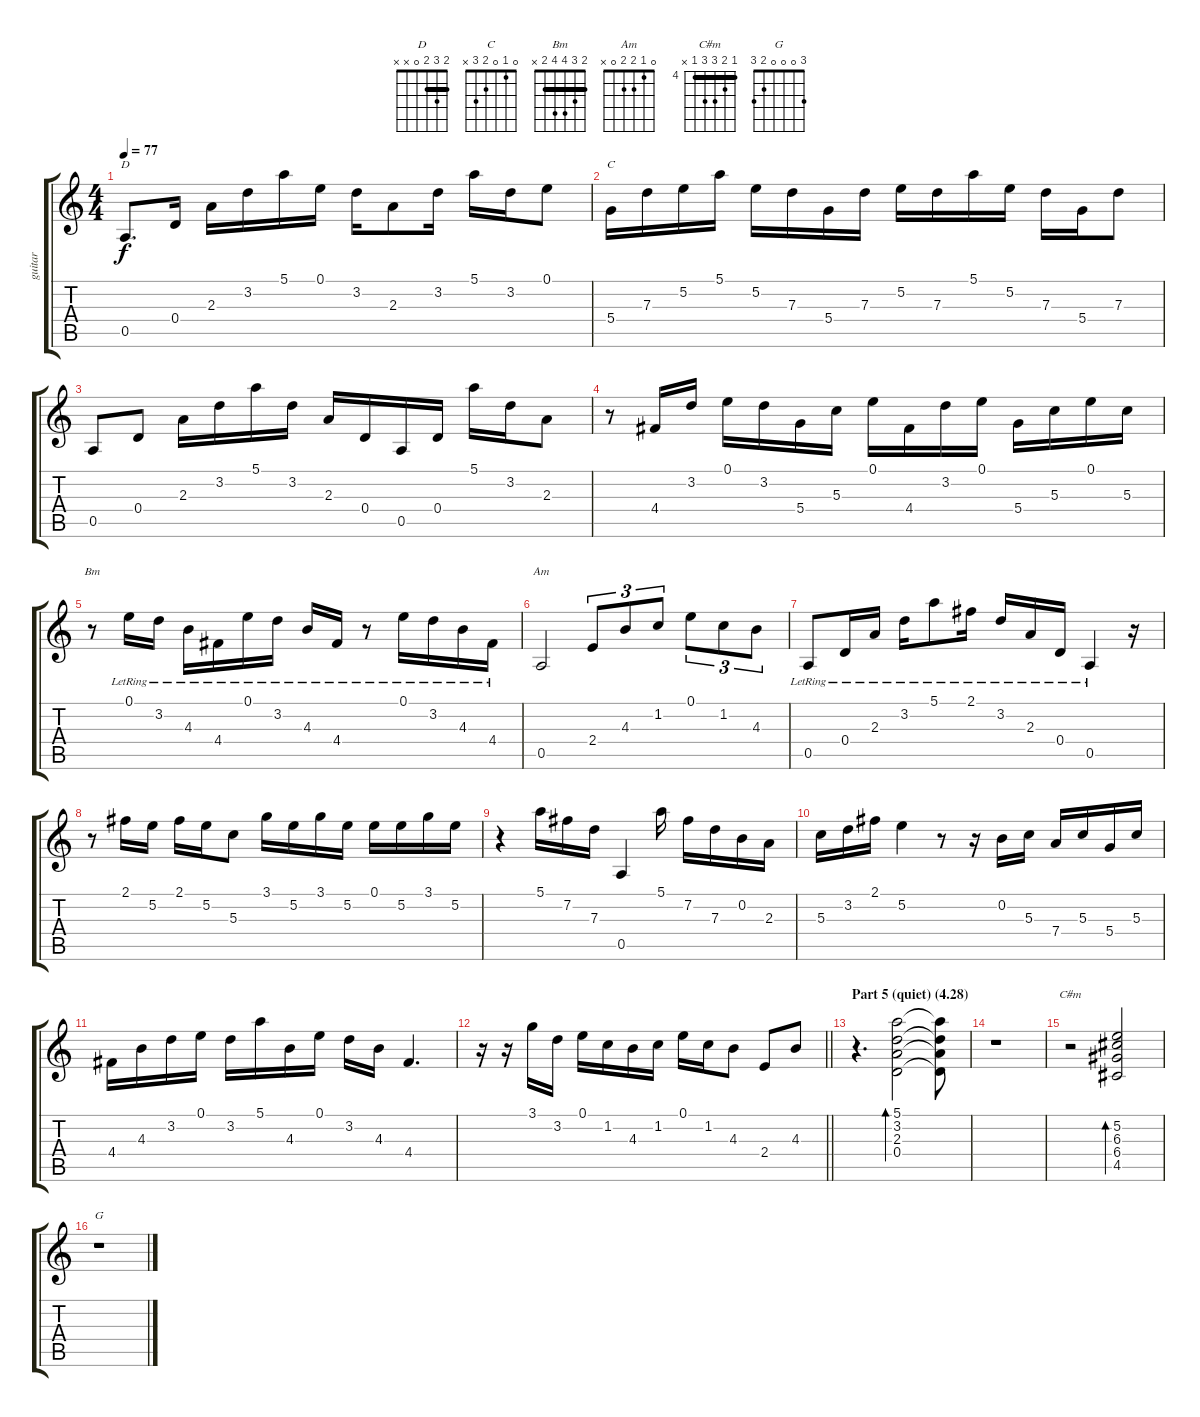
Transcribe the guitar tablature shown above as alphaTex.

\track ("guitar" "guitar") {instrument acousticguitarsteel}
\staff {score tabs}
\tuning (E4 B3 G3 D3 A2 E2) {hide}
\chord ("D" 2 3 2 0 x x) {barre 2}
\chord ("C" 0 1 0 2 3 x)
\chord ("Bm" 2 3 4 4 2 x) {barre 2}
\chord ("Am" 0 1 2 2 0 x)
\chord ("C#m" 4 5 6 6 4 x) {firstfret 4 barre 4}
\chord ("G" 3 0 0 0 2 3)
\ts (4 4)
\tempo 77
\clef g2
\ks c
0.5.8{d ch "D" dy f} 0.4.16 2.3.16 3.2.16 5.1.16 0.1.16 3.2.16 2.3.8 3.2.16 5.1.16 3.2.16 0.1.8 |
5.4.16{ch "C"} 7.3.16 5.2.16 5.1.16 5.2.16 7.3.16 5.4.16 7.3.16 5.2.16 7.3.16 5.1.16 5.2.16 7.3.16 5.4.16 7.3.8 |
0.5.8 0.4.8 2.3.16 3.2.16 5.1.16 3.2.16 2.3.16 0.4.16 0.5.16 0.4.16 5.1.16 3.2.16 2.3.8 |
r.8 4.4.16 3.2.16 0.1.16 3.2.16 5.4.16 5.3.16 0.1.16 4.4.16 3.2.16 0.1.16 5.4.16 5.3.16 0.1.16 5.3.16 |
r.8{ch "Bm"} 0.1{lr}.16 3.2{lr}.16 4.3{lr}.16 4.4{lr}.16 0.1{lr}.16 3.2{lr}.16 4.3{lr}.16 4.4{lr}.16 r.8 0.1{lr}.16 3.2{lr}.16 4.3{lr}.16 4.4{lr}.16 |
0.5.2{ch "Am"} 2.4.8{tu (3 2)} 4.3.8{tu (3 2)} 1.2.8{tu (3 2)} 0.1.8{tu (3 2)} 1.2.8{tu (3 2)} 4.3.8{tu (3 2)} |
0.5{lr}.8 0.4{lr}.16 2.3{lr}.16 3.2{lr}.16 5.1{lr}.8 2.1{lr}.16 3.2{lr}.16 2.3{lr}.16 0.4{lr}.16 0.5{lr}.4 r.16 |
r.8 2.1.16 5.2.16 2.1.16 5.2.16 5.3.8 3.1.16 5.2.16 3.1.16 5.2.16 0.1.16 5.2.16 3.1.16 5.2.16 |
r.4 5.1.16 7.2.16 7.3.16 0.5.4 5.1.16 7.2.16 7.3.16 0.2.16 2.3.16 |
5.3.16 3.2.16 2.1.16 5.2.4 r.8 r.16 0.2.16 5.3.16 7.4.16 5.3.16 5.4.16 5.3.16 |
4.4.16 4.3.16 3.2.16 0.1.16 3.2.16 5.1.16 4.3.16 0.1.16 3.2.16 4.3.16 4.4.4{d} |
\barLineRight lightlight
r.16 r.16 3.1.16 3.2.16 0.1.16 1.2.16 4.3.16 1.2.16 0.1.16 1.2.16 4.3.8 2.4.8 4.3.8 |
\section ("" "Part 5 (quiet) (4.28)")
r.4{d} (5.1 3.2 2.3 0.4).2{bd 240} (5.1{t} 3.2{t} 2.3{t} 0.4{t}).8 |
r.1 |
r.2{ch "C#m"} (5.2 6.3 6.4 4.5).2{bd 240} |
r.1{ch "G"}
